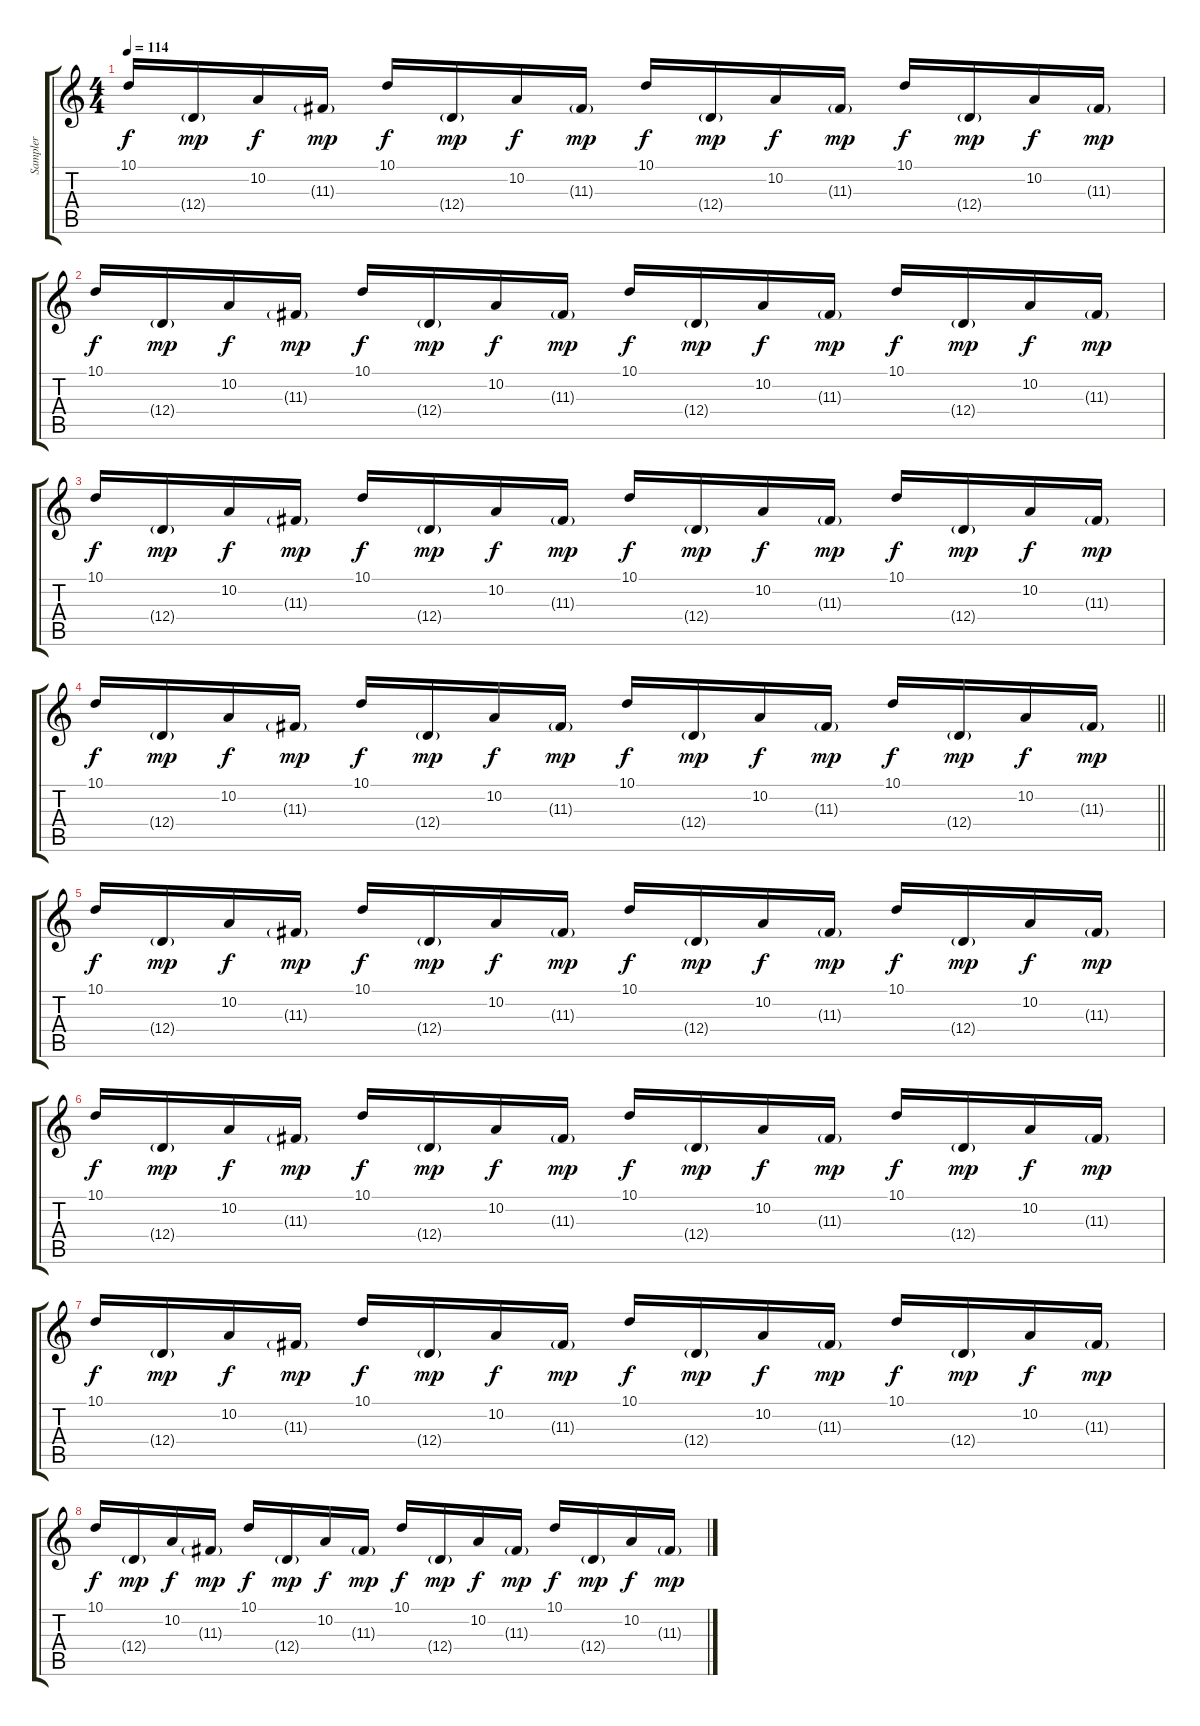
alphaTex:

\track ("Sampler" "Sampler") {instrument celesta}
\staff {score tabs}
\tuning (E4 B3 G3 D3 A2 E2) {hide}
\ts (4 4)
\tempo 114
\clef g2
\ks c
10.1.16{dy f} 12.4{g}.16{dy mp} 10.2.16{dy f} 11.3{g}.16{dy mp} 10.1.16{dy f} 12.4{g}.16{dy mp} 10.2.16{dy f} 11.3{g}.16{dy mp} 10.1.16{dy f} 12.4{g}.16{dy mp} 10.2.16{dy f} 11.3{g}.16{dy mp} 10.1.16{dy f} 12.4{g}.16{dy mp} 10.2.16{dy f} 11.3{g}.16{dy mp} |
10.1.16{dy f} 12.4{g}.16{dy mp} 10.2.16{dy f} 11.3{g}.16{dy mp} 10.1.16{dy f} 12.4{g}.16{dy mp} 10.2.16{dy f} 11.3{g}.16{dy mp} 10.1.16{dy f} 12.4{g}.16{dy mp} 10.2.16{dy f} 11.3{g}.16{dy mp} 10.1.16{dy f} 12.4{g}.16{dy mp} 10.2.16{dy f} 11.3{g}.16{dy mp} |
10.1.16{dy f} 12.4{g}.16{dy mp} 10.2.16{dy f} 11.3{g}.16{dy mp} 10.1.16{dy f} 12.4{g}.16{dy mp} 10.2.16{dy f} 11.3{g}.16{dy mp} 10.1.16{dy f} 12.4{g}.16{dy mp} 10.2.16{dy f} 11.3{g}.16{dy mp} 10.1.16{dy f} 12.4{g}.16{dy mp} 10.2.16{dy f} 11.3{g}.16{dy mp} |
\barLineRight lightlight
10.1.16{dy f} 12.4{g}.16{dy mp} 10.2.16{dy f} 11.3{g}.16{dy mp} 10.1.16{dy f} 12.4{g}.16{dy mp} 10.2.16{dy f} 11.3{g}.16{dy mp} 10.1.16{dy f} 12.4{g}.16{dy mp} 10.2.16{dy f} 11.3{g}.16{dy mp} 10.1.16{dy f} 12.4{g}.16{dy mp} 10.2.16{dy f} 11.3{g}.16{dy mp} |
10.1.16{dy f} 12.4{g}.16{dy mp} 10.2.16{dy f} 11.3{g}.16{dy mp} 10.1.16{dy f} 12.4{g}.16{dy mp} 10.2.16{dy f} 11.3{g}.16{dy mp} 10.1.16{dy f} 12.4{g}.16{dy mp} 10.2.16{dy f} 11.3{g}.16{dy mp} 10.1.16{dy f} 12.4{g}.16{dy mp} 10.2.16{dy f} 11.3{g}.16{dy mp} |
10.1.16{dy f} 12.4{g}.16{dy mp} 10.2.16{dy f} 11.3{g}.16{dy mp} 10.1.16{dy f} 12.4{g}.16{dy mp} 10.2.16{dy f} 11.3{g}.16{dy mp} 10.1.16{dy f} 12.4{g}.16{dy mp} 10.2.16{dy f} 11.3{g}.16{dy mp} 10.1.16{dy f} 12.4{g}.16{dy mp} 10.2.16{dy f} 11.3{g}.16{dy mp} |
10.1.16{dy f} 12.4{g}.16{dy mp} 10.2.16{dy f} 11.3{g}.16{dy mp} 10.1.16{dy f} 12.4{g}.16{dy mp} 10.2.16{dy f} 11.3{g}.16{dy mp} 10.1.16{dy f} 12.4{g}.16{dy mp} 10.2.16{dy f} 11.3{g}.16{dy mp} 10.1.16{dy f} 12.4{g}.16{dy mp} 10.2.16{dy f} 11.3{g}.16{dy mp} |
10.1.16{dy f} 12.4{g}.16{dy mp} 10.2.16{dy f} 11.3{g}.16{dy mp} 10.1.16{dy f} 12.4{g}.16{dy mp} 10.2.16{dy f} 11.3{g}.16{dy mp} 10.1.16{dy f} 12.4{g}.16{dy mp} 10.2.16{dy f} 11.3{g}.16{dy mp} 10.1.16{dy f} 12.4{g}.16{dy mp} 10.2.16{dy f} 11.3{g}.16{dy mp}
